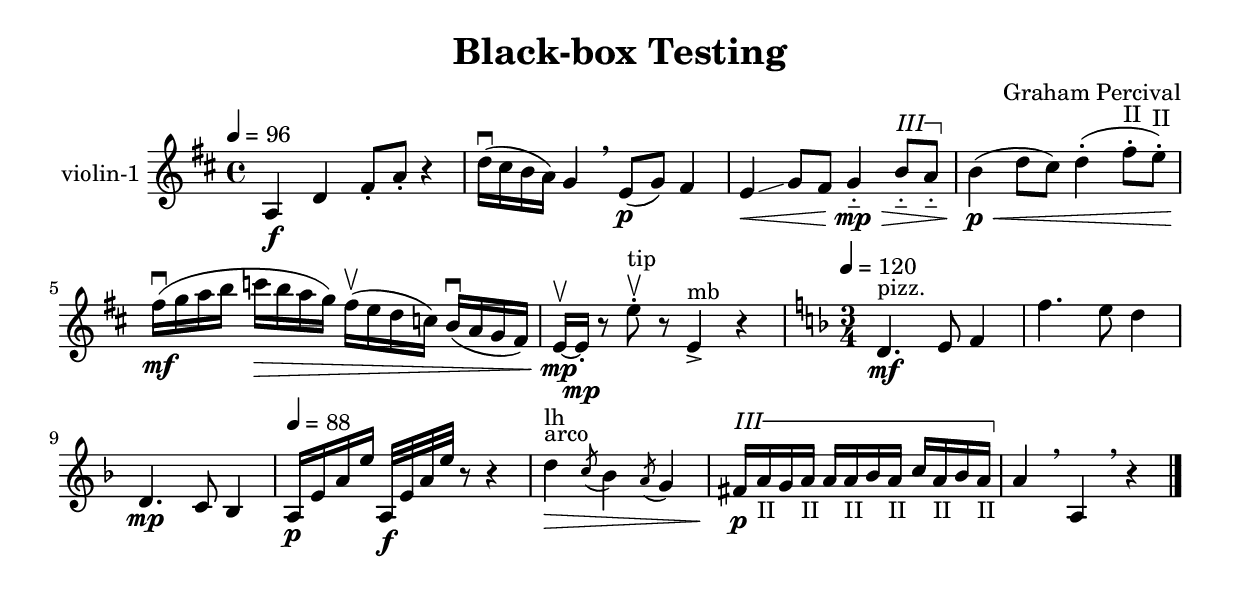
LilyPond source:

\version "2.19.22"

\header {
  texidoc = "Music events can be extracted from a score with event
listeners."
  title = "Black-box Testing"
  composer = "Graham Percival"
}

#(define EVENT_LISTENER_CONSOLE_OUTPUT 1)

\include "event-listener.ly"



st =
#(define-music-function
  (text)
  (string?)
#{
  \override TextSpanner.bound-details.left.text = $text
#})


vlnone = \new Staff {
  \set Staff.instrumentName = "violin-1"
  \set Staff.midiInstrument = "violin"
  \override TextSpanner.style = #'line
  \override TextSpanner.bound-details.right.padding = #-1
  \override TextSpanner.bound-details.left.stencil-align-dir-y =
    #CENTER
  \override TextSpanner.bound-details.right.text =
    \markup { \draw-line #'(0 . -1) }
\relative {
  \key d \major
  \tempo 4 = 96

  a4\f d fis8-. a-. r4
  d16(\downbow cis b a) g4 \breathe e8\p( g) fis4 |

  e4\< \glissando g8 fis g4-_\mp\>
    \st "III"
    b8-_\startTextSpan a-_\stopTextSpan
    b4\p\<( d8 cis) d4(-. fis8-.^"II" e-.^"II")
  fis16(\mf\downbow g a b c\> b a g) fis(\upbow e d c) b(\downbow a g fis)
  e16\mp\upbow ~ e-.\mp r8 e'-.\upbow^"tip" r e,4->^"mb" r4 |

  \key d \minor
  \time 3/4
  \tempo 4 = 120
  d4.\mf^"pizz." e8 f4
  f'4. e8 d4
  d,4.\mp c8 bes4 |
  \tempo 4 = 88
  a16\p e' a e' a,,32\f e' a e' r8 r4
  d4^"arco"^"lh"\> \acciaccatura { c8 } bes4 \acciaccatura { a8 } g4
  \st "III"
  fis16\p\startTextSpan a_"II" g a_"II" a a_"II" bes a_"II"
    c a_"II" bes a_"II"\stopTextSpan
  a4\breathe a,\breathe r4 |
}


  \bar "|."
}

\score {
  << \vlnone >>
  \layout{}
  \midi{}
}
